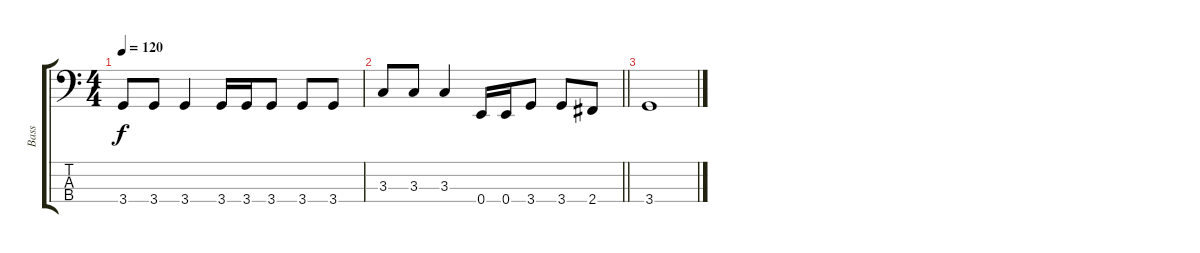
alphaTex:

\track ("Bass" "Bass") {instrument electricbassfinger}
\staff {score tabs}
\tuning (G2 D2 A1 E1) {hide}
\ts (4 4)
\tempo 120
\clef f4
\ks c
3.4.8{dy f} 3.4.8 3.4.4 3.4.16 3.4.16 3.4.8 3.4.8 3.4.8 |
\barLineRight lightlight
3.3.8 3.3.8 3.3.4 0.4.16 0.4.16 3.4.8 3.4.8 2.4.8 |
3.4.1
